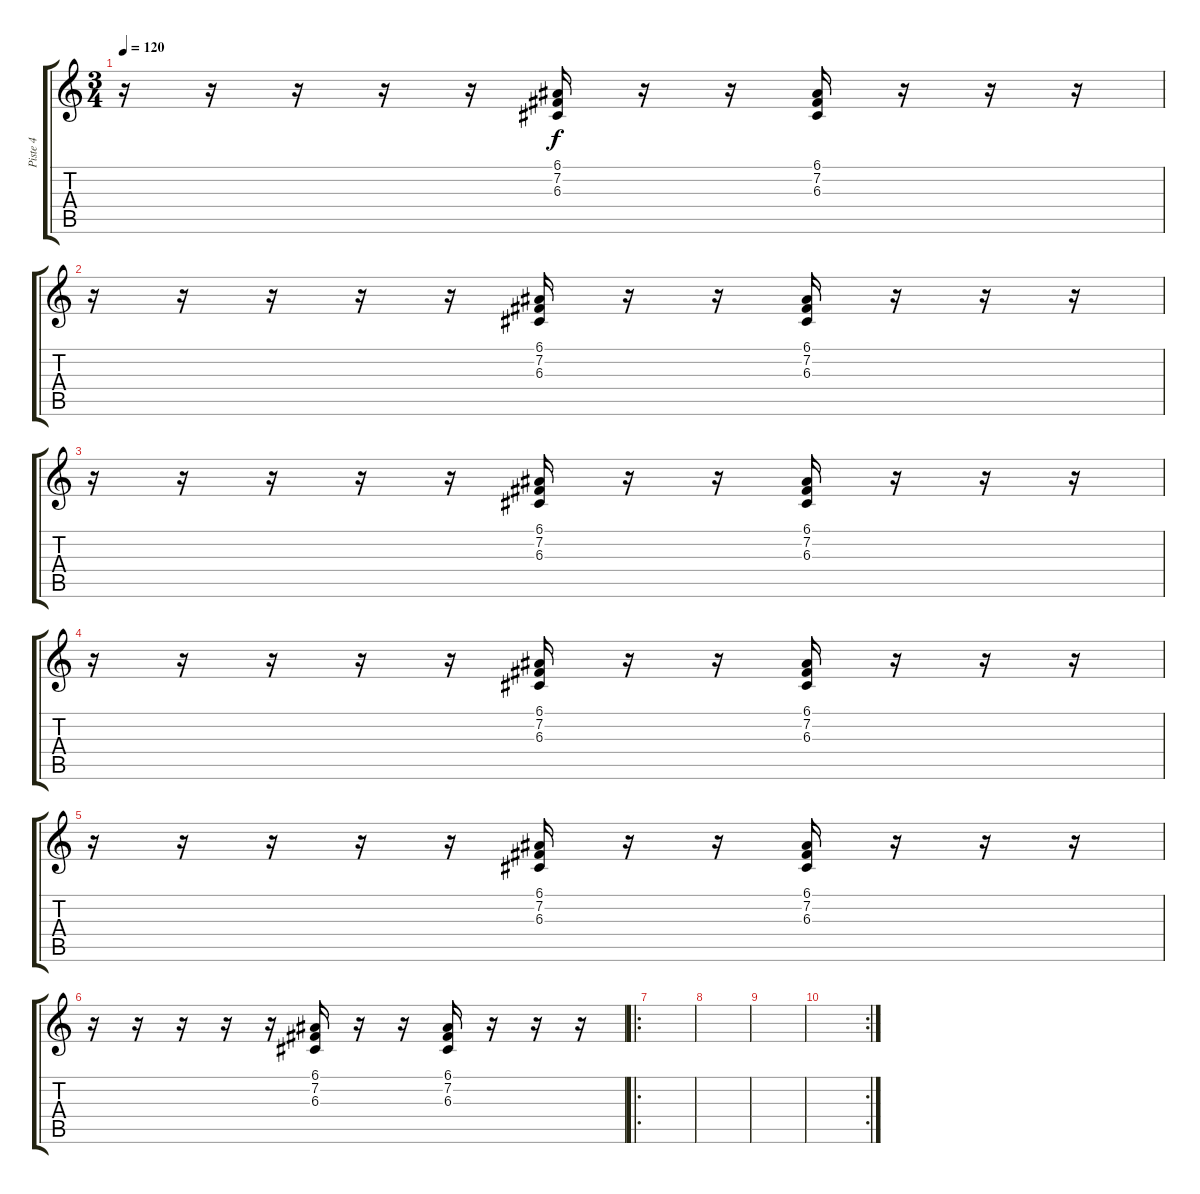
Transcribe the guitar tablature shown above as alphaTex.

\track ("Piste 4" "Piste 4") {instrument orchestralharp}
\staff {score tabs}
\tuning (E4 B3 G3 D3 A2 E2) {hide}
\ts (3 4)
\tempo 120
\clef g2
\ks c
r.16{dy f instrument percussiveorgan} r.16 r.16 r.16 r.16 (6.1 7.2 6.3).16 r.16 r.16 (6.1 7.2 6.3).16 r.16 r.16 r.16 |
r.16{instrument percussiveorgan} r.16 r.16 r.16 r.16 (6.1 7.2 6.3).16 r.16 r.16 (6.1 7.2 6.3).16 r.16 r.16 r.16 |
r.16{instrument percussiveorgan} r.16 r.16 r.16 r.16 (6.1 7.2 6.3).16 r.16 r.16 (6.1 7.2 6.3).16 r.16 r.16 r.16 |
r.16{instrument percussiveorgan} r.16 r.16 r.16 r.16 (6.1 7.2 6.3).16 r.16 r.16 (6.1 7.2 6.3).16 r.16 r.16 r.16 |
r.16{instrument percussiveorgan} r.16 r.16 r.16 r.16 (6.1 7.2 6.3).16 r.16 r.16 (6.1 7.2 6.3).16 r.16 r.16 r.16 |
r.16{instrument percussiveorgan} r.16 r.16 r.16 r.16 (6.1 7.2 6.3).16 r.16 r.16 (6.1 7.2 6.3).16 r.16 r.16 r.16 |
\ro
|
|
|
\rc 2
